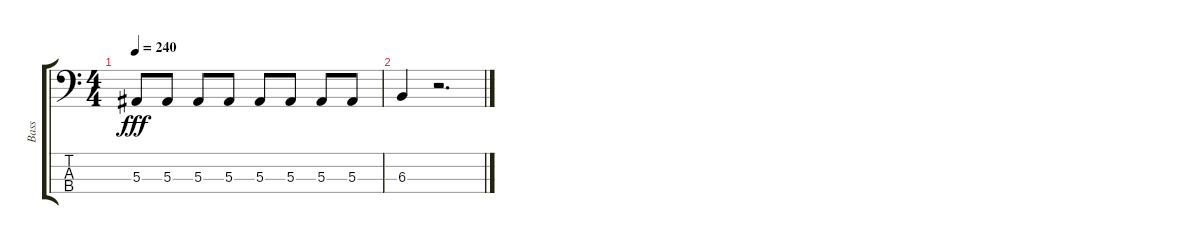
\track ("Bass" "Bass") {instrument electricbassfinger}
\staff {score tabs}
\tuning (Eb2 Bb1 F1 C1) {hide}
\ts (4 4)
\tempo 240
\clef f4
\ks c
5.3.8{dy fff} 5.3.8 5.3.8 5.3.8 5.3.8 5.3.8 5.3.8 5.3.8 |
6.3.4 r.2{d}
